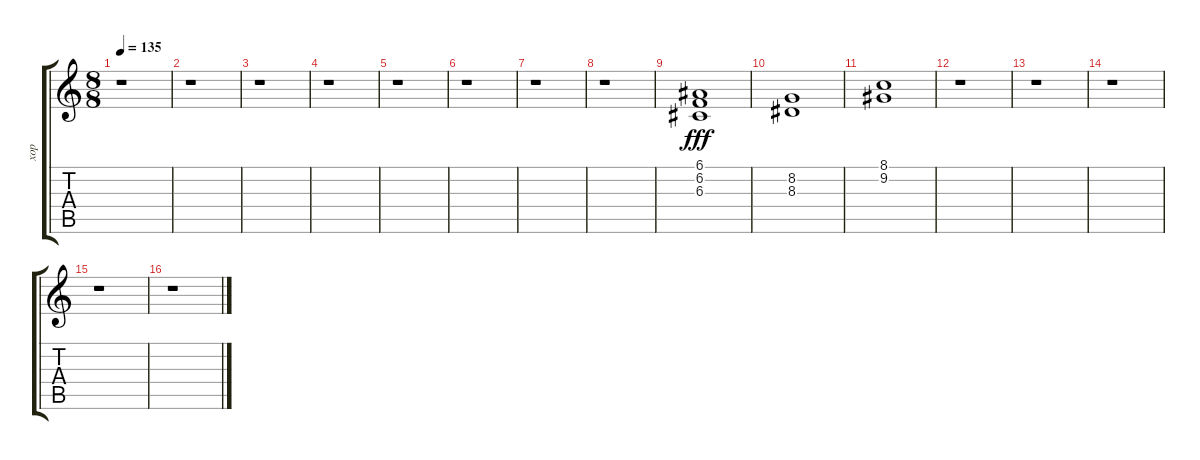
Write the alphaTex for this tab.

\track ("хор" "хор") {instrument synthvoice}
\staff {score tabs}
\tuning (E4 B3 G3 D3 A2 E2) {hide}
\ts (8 8)
\tempo 135
\clef g2
\ks c
r.1{dy fff} |
r.1 |
r.1 |
r.1 |
r.1 |
r.1 |
r.1 |
r.1 |
(6.1 6.2 6.3).1 |
(8.2 8.3).1 |
(8.1 9.2).1 |
r.1 |
r.1 |
r.1 |
r.1 |
r.1
